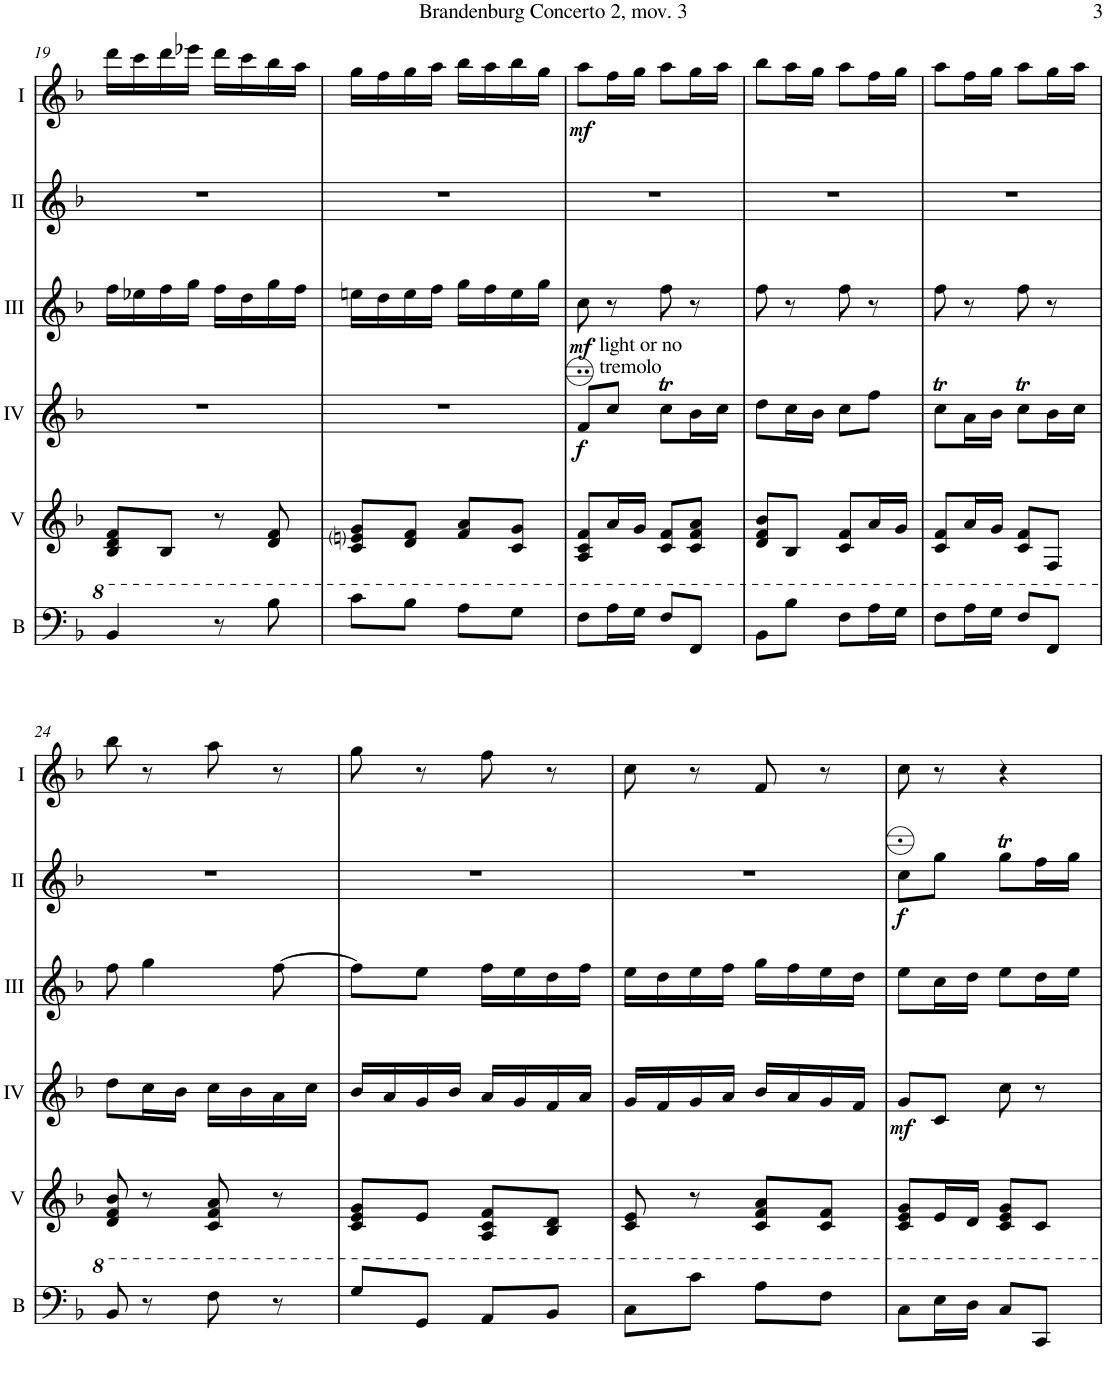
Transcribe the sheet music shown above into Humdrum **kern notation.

**kern	**kern	**kern	**dynam	**kern	**dynam	**kern	**dynam	**kern	**dynam
*part6	*part5	*part4	*part4	*part3	*part3	*part2	*part2	*part1	*part1
*staff6	*staff5	*staff4	*staff4	*staff3	*staff3	*staff2	*staff2	*staff1	*staff1
*I"Bass	*I"Acc. 5	*I"Acc. 4	*	*I"Acc. 3	*	*I"Acc. 2	*	*I"Acc. 1	*
*I'B	*	*	*	*	*	*	*	*	*
!!LO:PB:g=z
*clefF4	*clefG2	*clefG2	*	*clefG2	*	*clefG2	*	*clefG2	*
*Trd7c12	*	*	*	*	*	*	*	*	*
*k[b-]	*k[b-]	*k[b-]	*	*k[b-]	*	*k[b-]	*	*k[b-]	*
*M2/4	*M2/4	*M2/4	*	*M2/4	*	*M2/4	*	*M2/4	*
=19	=19	=19	=19	=19	=19	=19	=19	=19	=19
4B-/	8B-/ 8d/ 8f/L	2r	.	16ff\LL	.	2r	.	16ddd\LL	.
.	.	.	.	16ee-X\	.	.	.	16ccc\	.
.	8B-/J	.	.	16ff\	.	.	.	16ddd\	.
.	.	.	.	16gg\JJ	.	.	.	16eee-X\JJ	.
8r	8r	.	.	16ff\LL	.	.	.	16ddd\LL	.
.	.	.	.	16dd\	.	.	.	16ccc\	.
8b-\	8d/ 8f/	.	.	16gg\	.	.	.	16bb-\	.
.	.	.	.	16ff\JJ	.	.	.	16aa\JJ	.
=20	=20	=20	=20	=20	=20	=20	=20	=20	=20
8cc\L	8c/ 8eni/ 8g/L	2r	.	16een\LL	.	2r	.	16gg\LL	.
.	.	.	.	16dd\	.	.	.	16ff\	.
8b-\J	8d/ 8f/J	.	.	16ee\	.	.	.	16gg\	.
.	.	.	.	16ff\JJ	.	.	.	16aa\JJ	.
8a\L	8f/ 8a/L	.	.	16gg\LL	.	.	.	16bb-\LL	.
.	.	.	.	16ff\	.	.	.	16aa\	.
8g\J	8c/ 8g/J	.	.	16ee\	.	.	.	16bb-\	.
.	.	.	.	16gg\JJ	.	.	.	16gg\JJ	.
=21	=21	=21	=21	=21	=21	=21	=21	=21	=21
!	!	!LO:TX:a:t=light or no	!	!	!	!	!	!	!
!	!	!LO:TX:a:t=tremolo	!	!	!	!	!	!	!
!	!	!	!LO:DY:b	!	!LO:DY:b	!	!	!	!LO:DY:b
8f\L	8A/ 8c/ 8f/L	8f/L	f	8cc\	mf	2r	.	8aa\L	mf
16a\L	16a/L	8cc/J	.	8r	.	.	.	16ff\L	.
16g\JJ	16g/JJ	.	.	.	.	.	.	16gg\JJ	.
8f/L	8c/ 8f/L	8ccT\L	.	8ff\	.	.	.	8aa\L	.
8F/J	8c/ 8f/ 8a/J	16b-\L	.	8r	.	.	.	16gg\L	.
.	.	16cc\JJ	.	.	.	.	.	16aa\JJ	.
=22	=22	=22	=22	=22	=22	=22	=22	=22	=22
8B-\L	8d/ 8f/ 8b-/L	8dd\L	.	8ff\	.	2r	.	8bb-\L	.
8b-\J	8B-/J	16cc\L	.	8r	.	.	.	16aa\L	.
.	.	16b-\JJ	.	.	.	.	.	16gg\JJ	.
8f\L	8c/ 8f/L	8cc\L	.	8ff\	.	.	.	8aa\L	.
16a\L	16a/L	8ff\J	.	8r	.	.	.	16ff\L	.
16g\JJ	16g/JJ	.	.	.	.	.	.	16gg\JJ	.
=23	=23	=23	=23	=23	=23	=23	=23	=23	=23
8f\L	8c/ 8f/L	8ccT\L	.	8ff\	.	2r	.	8aa\L	.
16a\L	16a/L	16a\L	.	8r	.	.	.	16ff\L	.
16g\JJ	16g/JJ	16b-\JJ	.	.	.	.	.	16gg\JJ	.
8f/L	8c/ 8f/L	8ccT\L	.	8ff\	.	.	.	8aa\L	.
8F/J	8F/J	16b-\L	.	8r	.	.	.	16gg\L	.
.	.	16cc\JJ	.	.	.	.	.	16aa\JJ	.
!!LO:LB:g=z
=24	=24	=24	=24	=24	=24	=24	=24	=24	=24
8B-/	8d/ 8f/ 8b-/	8dd\L	.	8ff\	.	2r	.	8bb-\	.
8r	8r	16cc\L	.	4gg\	.	.	.	8r	.
.	.	16b-\JJ	.	.	.	.	.	.	.
8f\	8c/ 8f/ 8a/	16cc\LL	.	.	.	.	.	8aa\	.
.	.	16b-\	.	.	.	.	.	.	.
8r	8r	16a\	.	[8ff\	.	.	.	8r	.
.	.	16cc\JJ	.	.	.	.	.	.	.
=25	=25	=25	=25	=25	=25	=25	=25	=25	=25
8g/L	8c/ 8e/ 8g/L	16b-/LL	.	8ff\L]	.	2r	.	8gg\	.
.	.	16a/	.	.	.	.	.	.	.
8G/J	8e/J	16g/	.	8ee\J	.	.	.	8r	.
.	.	16b-/JJ	.	.	.	.	.	.	.
8A/L	8A/ 8c/ 8f/L	16a/LL	.	16ff\LL	.	.	.	8ff\	.
.	.	16g/	.	16ee\	.	.	.	.	.
8B-/J	8B-/ 8d/J	16f/	.	16dd\	.	.	.	8r	.
.	.	16a/JJ	.	16ff\JJ	.	.	.	.	.
=26	=26	=26	=26	=26	=26	=26	=26	=26	=26
8c\L	8c/ 8e/	16g/LL	.	16ee\LL	.	2r	.	8cc\	.
.	.	16f/	.	16dd\	.	.	.	.	.
8cc\J	8r	16g/	.	16ee\	.	.	.	8r	.
.	.	16a/JJ	.	16ff\JJ	.	.	.	.	.
8a\L	8c/ 8f/ 8a/L	16b-/LL	.	16gg\LL	.	.	.	8f/	.
.	.	16a/	.	16ff\	.	.	.	.	.
8f\J	8c/ 8f/J	16g/	.	16ee\	.	.	.	8r	.
.	.	16f/JJ	.	16dd\JJ	.	.	.	.	.
=27	=27	=27	=27	=27	=27	=27	=27	=27	=27
!	!	!	!LO:DY:b	!	!	!	!LO:DY:b	!	!
8c\L	8c/ 8e/ 8g/L	8g/L	mf	8ee\L	.	8cc\L	f	8cc\	.
16e\L	16e/L	8c/J	.	16cc\L	.	8gg\J	.	8r	.
16d\JJ	16d/JJ	.	.	16dd\JJ	.	.	.	.	.
8c/L	8c/ 8e/ 8g/L	8cc\	.	8ee\L	.	8ggT\L	.	4r	.
8C/J	8c/J	8r	.	16dd\L	.	16ff\L	.	.	.
.	.	.	.	16ee\JJ	.	16gg\JJ	.	.	.
=	=	=	=	=	=	=	=	=	=
*-	*-	*-	*-	*-	*-	*-	*-	*-	*-
